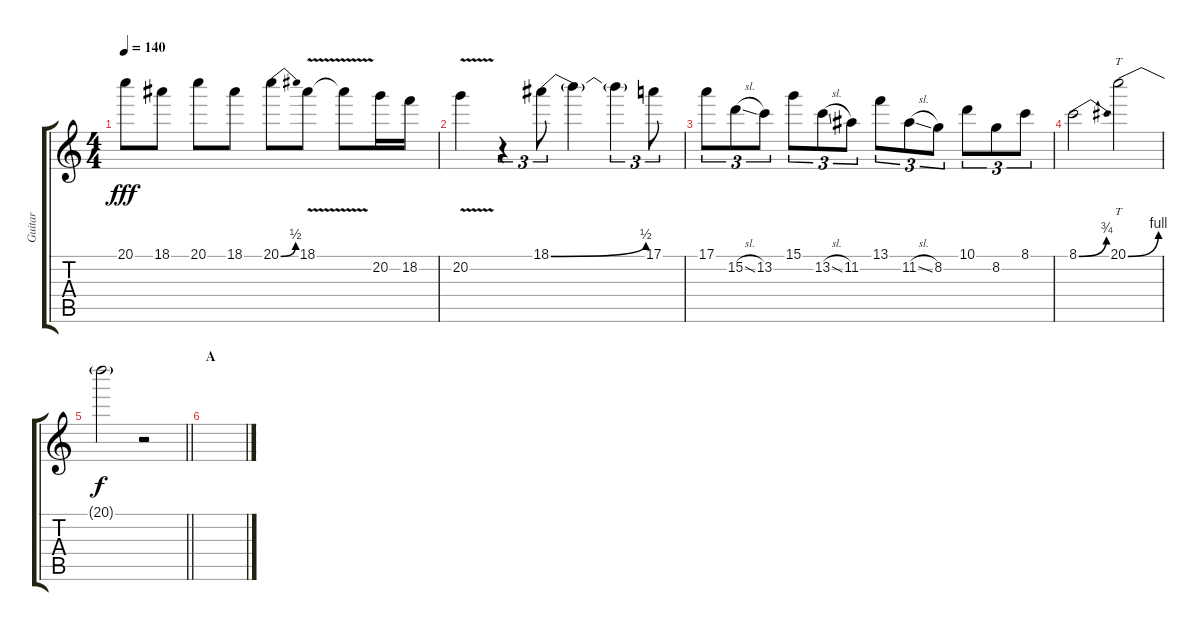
\track ("Guitar" "Guitar") {instrument distortionguitar}
\staff {score tabs}
\tuning (E4 B3 G3 D3 G2 D2) {hide}
\ts (4 4)
\tempo 140
\clef g2
\ks c
20.1{t}.8{dy fff} 18.1.8 20.1.8 18.1.8 20.1{be (bend 0 0 60 2)}.8 18.1{v}.8 18.1{t}.8 20.2.16 18.2.16 |
20.2{v}.4 r.4{tu (3 2)} 18.1{be (bend 0 0 60 2)}.8{tu (3 2)} 18.1{t}.4 18.1{t}.4{tu (3 2)} 17.1.8{tu (3 2)} |
17.1.8{tu (3 2)} 15.2{sl}.8{tu (3 2)} 13.2.8{tu (3 2)} 15.1.8{tu (3 2)} 13.2{sl}.8{tu (3 2)} 11.2.8{tu (3 2)} 13.1.8{tu (3 2)} 11.2{sl}.8{tu (3 2)} 8.2.8{tu (3 2)} 10.1.8{tu (3 2)} 8.2.8{tu (3 2)} 8.1.8{tu (3 2)} |
8.1{be (bend 0 0 60 3)}.2 20.1{be (bend 0 0 60 4)}.2{tt} |
\barLineRight lightlight
20.1{t}.2{dy f} r.2 |
\section ("" "A")
